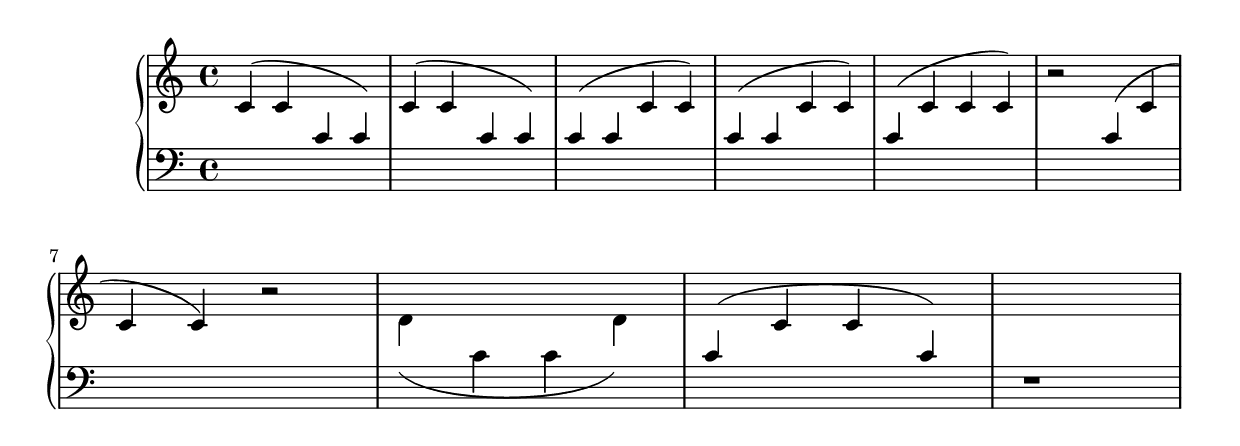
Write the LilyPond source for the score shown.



	
\score{
	\context PianoStaff <
	\context Staff=one \notes\relative c'{
		\stemUp \slurUp
		 c4( c \translator Staff=two c )c |
		\translator Staff=one
		\stemUp \slurUp
		 c4( c \translator Staff=two c )c |
		\stemUp \slurUp
		 c4( c \translator Staff=one c )c |
		\translator Staff=two
		\stemUp \slurUp
		 c4( c \translator Staff=one c )c |
		\translator Staff=two
		\stemUp \slurUp
		 c4( \translator Staff=one c c )c |
		r2
		\translator Staff=two
		\stemUp \slurUp
		 c4( \translator Staff=one c
		   \break
		c )c
		r2
%		\stemDown \slurDown
%		 c4( \translator Staff=two c c \translator Staff=one )c
		\stemDown \slurDown
		 d4( \translator Staff=two c c \translator Staff=one )d
		\translator Staff=two
		\stemUp \slurUp
		 c4( \translator Staff=one c c \translator Staff=two )c
		r1
	}
	\context Staff=two \notes\relative c'{
		\clef bass;
		s1 s1 s1 s1 s1 s1 s1 s1 s1 s1
	}
	>
}

\version "1.3.110"; 
